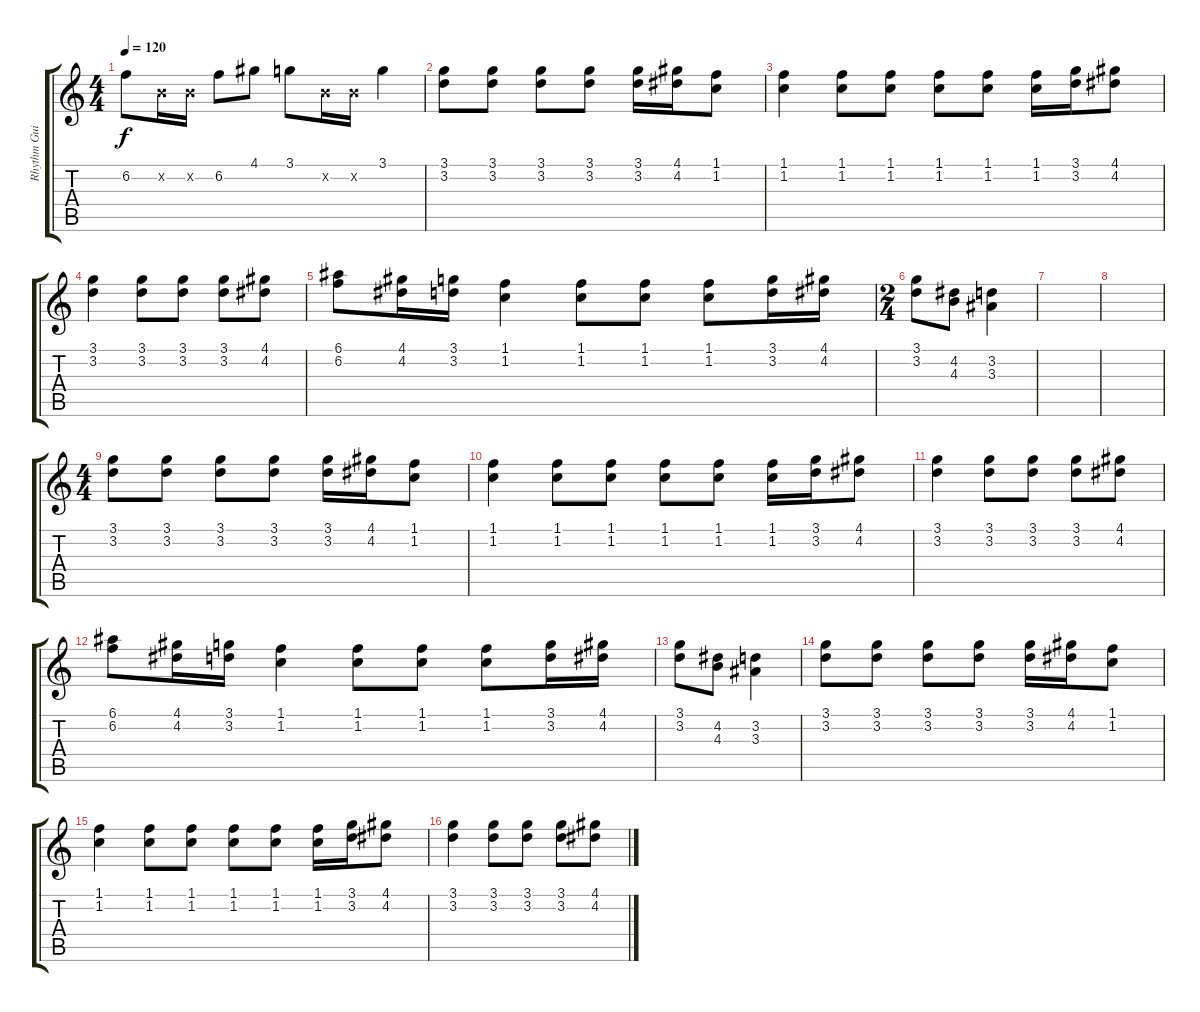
\track ("Rhythm Guitar" "Rhythm Gui") {instrument overdrivenguitar}
\staff {score tabs}
\tuning (E4 B3 G3 D3 A2 D2) {hide}
\ts (4 4)
\tempo 120
\clef g2
\ks c
6.2.8{dy f} 0.2{x}.16 0.2{x}.16 6.2.8 4.1.8 3.1.8 0.2{x}.16 0.2{x}.16 3.1.4 |
(3.1 3.2).8 (3.1 3.2).8 (3.1 3.2).8 (3.1 3.2).8 (3.1 3.2).16 (4.1 4.2).16 (1.1 1.2).8 |
(1.1 1.2).4 (1.1 1.2).8 (1.1 1.2).8 (1.1 1.2).8 (1.1 1.2).8 (1.1 1.2).16 (3.1 3.2).16 (4.1 4.2).8 |
(3.1 3.2).4 (3.1 3.2).8 (3.1 3.2).8 (3.1 3.2).8 (4.1 4.2).8 |
(6.1 6.2).8 (4.1 4.2).16 (3.1 3.2).16 (1.1 1.2).4 (1.1 1.2).8 (1.1 1.2).8 (1.1 1.2).8 (3.1 3.2).16 (4.1 4.2).16 |
\ts (2 4)
(3.1 3.2).8 (4.2 4.3).8 (3.2 3.3).4 |
|
|
\ts (4 4)
(3.1 3.2).8 (3.1 3.2).8 (3.1 3.2).8 (3.1 3.2).8 (3.1 3.2).16 (4.1 4.2).16 (1.1 1.2).8 |
(1.1 1.2).4 (1.1 1.2).8 (1.1 1.2).8 (1.1 1.2).8 (1.1 1.2).8 (1.1 1.2).16 (3.1 3.2).16 (4.1 4.2).8 |
(3.1 3.2).4 (3.1 3.2).8 (3.1 3.2).8 (3.1 3.2).8 (4.1 4.2).8 |
(6.1 6.2).8 (4.1 4.2).16 (3.1 3.2).16 (1.1 1.2).4 (1.1 1.2).8 (1.1 1.2).8 (1.1 1.2).8 (3.1 3.2).16 (4.1 4.2).16 |
(3.1 3.2).8 (4.2 4.3).8 (3.2 3.3).4 |
(3.1 3.2).8 (3.1 3.2).8 (3.1 3.2).8 (3.1 3.2).8 (3.1 3.2).16 (4.1 4.2).16 (1.1 1.2).8 |
(1.1 1.2).4 (1.1 1.2).8 (1.1 1.2).8 (1.1 1.2).8 (1.1 1.2).8 (1.1 1.2).16 (3.1 3.2).16 (4.1 4.2).8 |
(3.1 3.2).4 (3.1 3.2).8 (3.1 3.2).8 (3.1 3.2).8 (4.1 4.2).8
